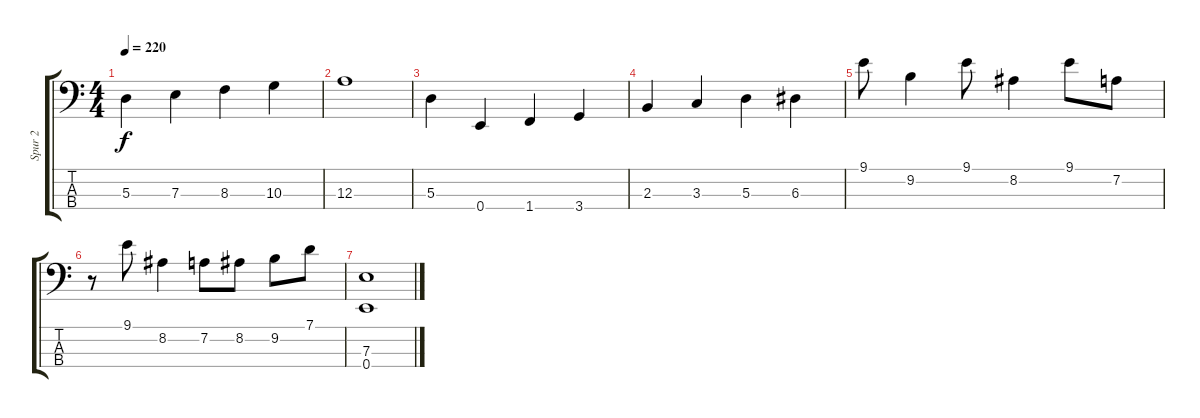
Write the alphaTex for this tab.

\track ("Spur 2" "Spur 2") {instrument electricbasspick}
\staff {score tabs}
\tuning (G2 D2 A1 E1) {hide}
\ts (4 4)
\tempo 220
\clef f4
\ks c
5.3.4{dy f} 7.3.4 8.3.4 10.3.4 |
12.3.1 |
5.3.4 0.4.4 1.4.4 3.4.4 |
2.3.4 3.3.4 5.3.4 6.3.4 |
9.1.8 9.2.4 9.1.8 8.2.4 9.1.8 7.2.8 |
r.8 9.1.8 8.2.4 7.2.8 8.2.8 9.2.8 7.1.8 |
(7.3 0.4).1
